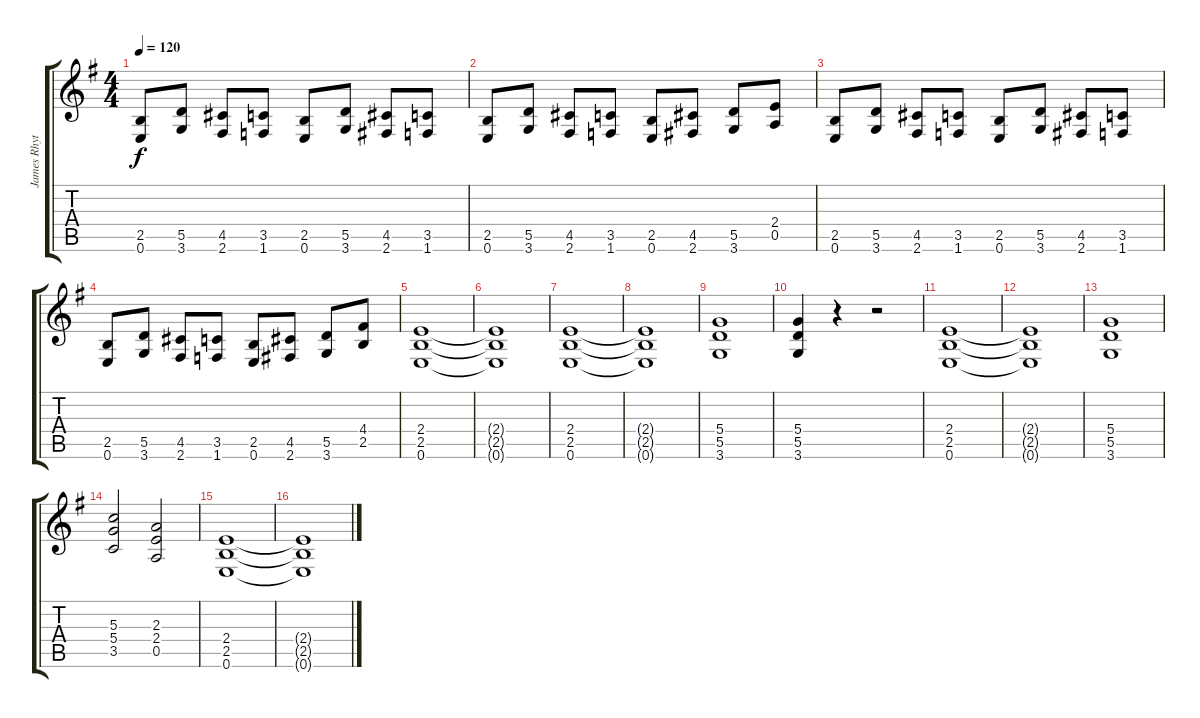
\track ("James Rhythm" "James Rhyt") {instrument distortionguitar}
\staff {score tabs}
\tuning (E4 B3 G3 D3 A2 E2) {hide}
\ts (4 4)
\tempo 120
\clef g2
\ks g
(2.5 0.6).8{dy f} (5.5 3.6).8 (4.5 2.6).8 (3.5 1.6).8 (2.5 0.6).8 (5.5 3.6).8 (4.5 2.6).8 (3.5 1.6).8 |
(2.5 0.6).8 (5.5 3.6).8 (4.5 2.6).8 (3.5 1.6).8 (2.5 0.6).8 (4.5 2.6).8 (5.5 3.6).8 (2.4 0.5).8 |
(2.5 0.6).8 (5.5 3.6).8 (4.5 2.6).8 (3.5 1.6).8 (2.5 0.6).8 (5.5 3.6).8 (4.5 2.6).8 (3.5 1.6).8 |
(2.5 0.6).8 (5.5 3.6).8 (4.5 2.6).8 (3.5 1.6).8 (2.5 0.6).8 (4.5 2.6).8 (5.5 3.6).8 (4.4 2.5).8 |
(2.4 2.5 0.6).1 |
(2.4{t} 2.5{t} 0.6{t}).1 |
(2.4 2.5 0.6).1 |
(2.4{t} 2.5{t} 0.6{t}).1 |
(5.4 5.5 3.6).1 |
(5.4 5.5 3.6).4 r.4 r.2 |
(2.4 2.5 0.6).1 |
(2.4{t} 2.5{t} 0.6{t}).1 |
(5.4 5.5 3.6).1 |
(5.3 5.4 3.5).2 (2.3 2.4 0.5).2 |
(2.4 2.5 0.6).1 |
(2.4{t} 2.5{t} 0.6{t}).1
